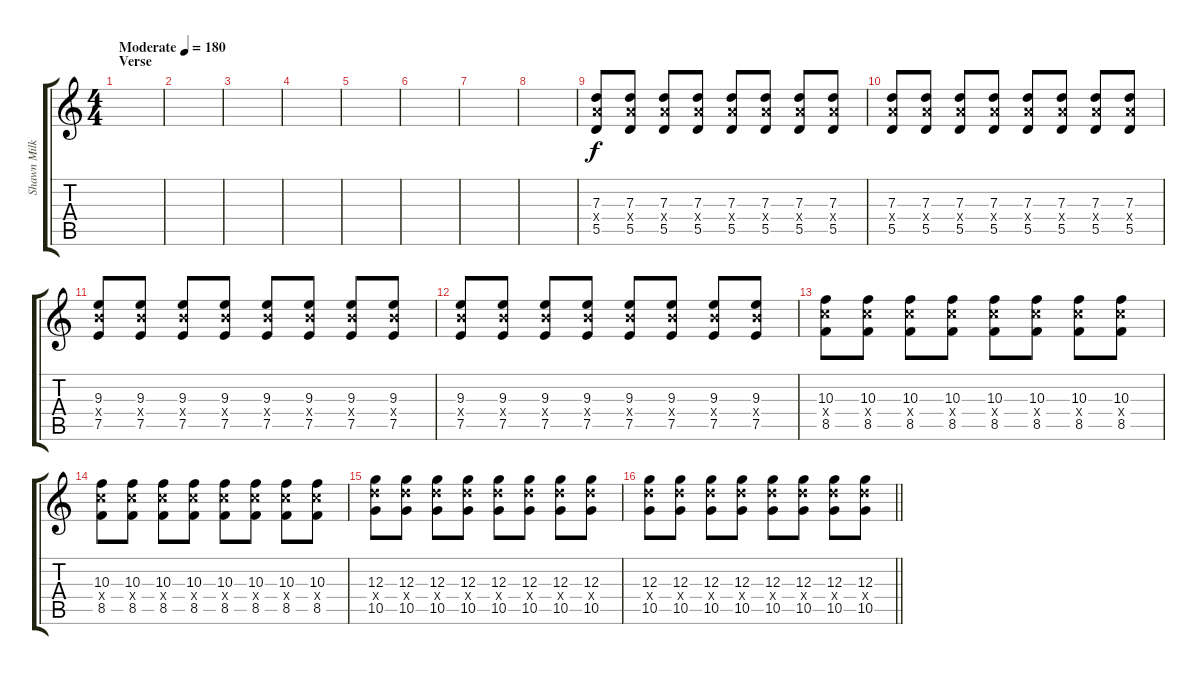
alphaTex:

\track ("Shawn Milke - Guitar" "Shawn Milk") {instrument distortionguitar}
\staff {score tabs}
\tuning (E4 B3 G3 D3 A2 D2) {hide}
\ts (4 4)
\section ("" "Verse")
\tempo (180 "Moderate")
\clef g2
\ks c
|
|
|
|
|
|
|
|
(7.3 7.4{x} 5.5).8 (7.3 7.4{x} 5.5).8 (7.3 7.4{x} 5.5).8 (7.3 7.4{x} 5.5).8 (7.3 7.4{x} 5.5).8 (7.3 7.4{x} 5.5).8 (7.3 7.4{x} 5.5).8 (7.3 7.4{x} 5.5).8 |
(7.3 7.4{x} 5.5).8 (7.3 7.4{x} 5.5).8 (7.3 7.4{x} 5.5).8 (7.3 7.4{x} 5.5).8 (7.3 7.4{x} 5.5).8 (7.3 7.4{x} 5.5).8 (7.3 7.4{x} 5.5).8 (7.3 7.4{x} 5.5).8 |
(9.3 9.4{x} 7.5).8 (9.3 9.4{x} 7.5).8 (9.3 9.4{x} 7.5).8 (9.3 9.4{x} 7.5).8 (9.3 9.4{x} 7.5).8 (9.3 9.4{x} 7.5).8 (9.3 9.4{x} 7.5).8 (9.3 9.4{x} 7.5).8 |
(9.3 9.4{x} 7.5).8 (9.3 9.4{x} 7.5).8 (9.3 9.4{x} 7.5).8 (9.3 9.4{x} 7.5).8 (9.3 9.4{x} 7.5).8 (9.3 9.4{x} 7.5).8 (9.3 9.4{x} 7.5).8 (9.3 9.4{x} 7.5).8 |
(10.3 10.4{x} 8.5).8 (10.3 10.4{x} 8.5).8 (10.3 10.4{x} 8.5).8 (10.3 10.4{x} 8.5).8 (10.3 10.4{x} 8.5).8 (10.3 10.4{x} 8.5).8 (10.3 10.4{x} 8.5).8 (10.3 10.4{x} 8.5).8 |
(10.3 10.4{x} 8.5).8 (10.3 10.4{x} 8.5).8 (10.3 10.4{x} 8.5).8 (10.3 10.4{x} 8.5).8 (10.3 10.4{x} 8.5).8 (10.3 10.4{x} 8.5).8 (10.3 10.4{x} 8.5).8 (10.3 10.4{x} 8.5).8 |
(12.3 12.4{x} 10.5).8 (12.3 12.4{x} 10.5).8 (12.3 12.4{x} 10.5).8 (12.3 12.4{x} 10.5).8 (12.3 12.4{x} 10.5).8 (12.3 12.4{x} 10.5).8 (12.3 12.4{x} 10.5).8 (12.3 12.4{x} 10.5).8 |
\barLineRight lightlight
(12.3 12.4{x} 10.5).8 (12.3 12.4{x} 10.5).8 (12.3 12.4{x} 10.5).8 (12.3 12.4{x} 10.5).8 (12.3 12.4{x} 10.5).8 (12.3 12.4{x} 10.5).8 (12.3 12.4{x} 10.5).8 (12.3 12.4{x} 10.5).8
